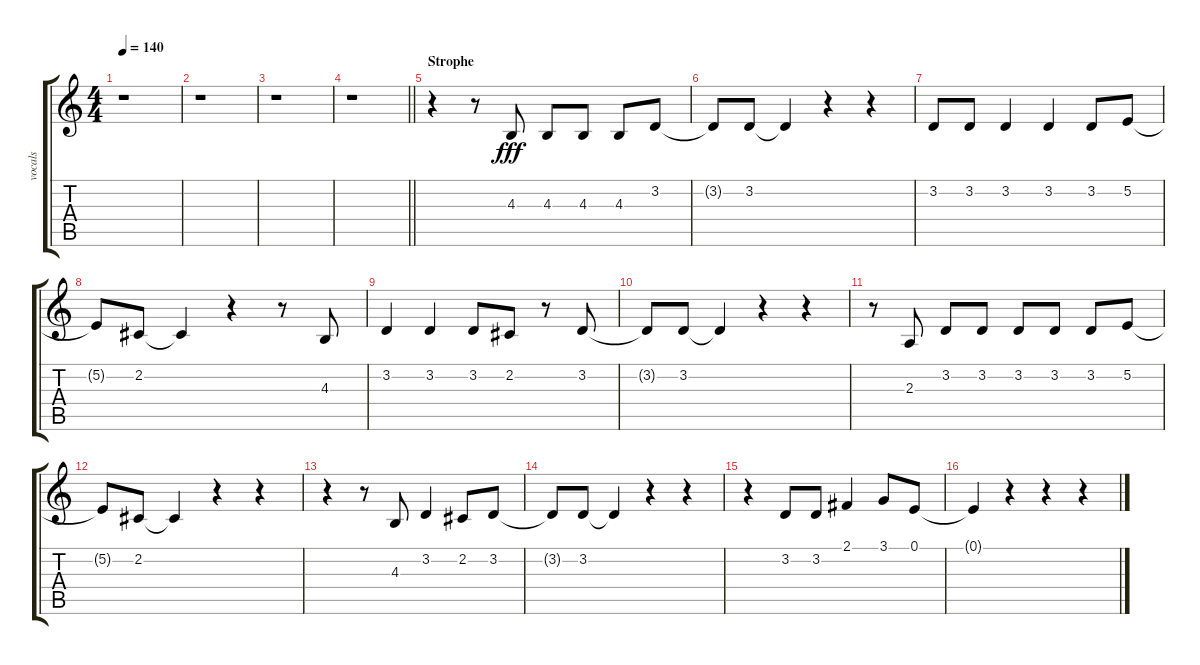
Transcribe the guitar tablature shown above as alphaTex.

\track ("vocals" "vocals") {instrument lead1square}
\staff {score tabs}
\tuning (E4 B3 G3 D3 A2 E2) {hide}
\ts (4 4)
\tempo 140
\clef g2
\ks c
r.1{dy fff} |
r.1 |
r.1 |
\barLineRight lightlight
r.1 |
\section ("" "Strophe")
r.4 r.8 4.3.8 4.3.8 4.3.8 4.3.8 3.2.8 |
3.2{t}.8 3.2.8 3.2{t}.4 r.4 r.4 |
3.2.8 3.2.8 3.2.4 3.2.4 3.2.8 5.2.8 |
5.2{t}.8 2.2.8 2.2{t}.4 r.4 r.8 4.3.8 |
3.2.4 3.2.4 3.2.8 2.2.8 r.8 3.2.8 |
3.2{t}.8 3.2.8 3.2{t}.4 r.4 r.4 |
r.8 2.3.8 3.2.8 3.2.8 3.2.8 3.2.8 3.2.8 5.2.8 |
5.2{t}.8 2.2.8 2.2{t}.4 r.4 r.4 |
r.4 r.8 4.3.8 3.2.4 2.2.8 3.2.8 |
3.2{t}.8 3.2.8 3.2{t}.4 r.4 r.4 |
r.4 3.2.8 3.2.8 2.1.4 3.1.8 0.1.8 |
0.1{t}.4 r.4 r.4 r.4
